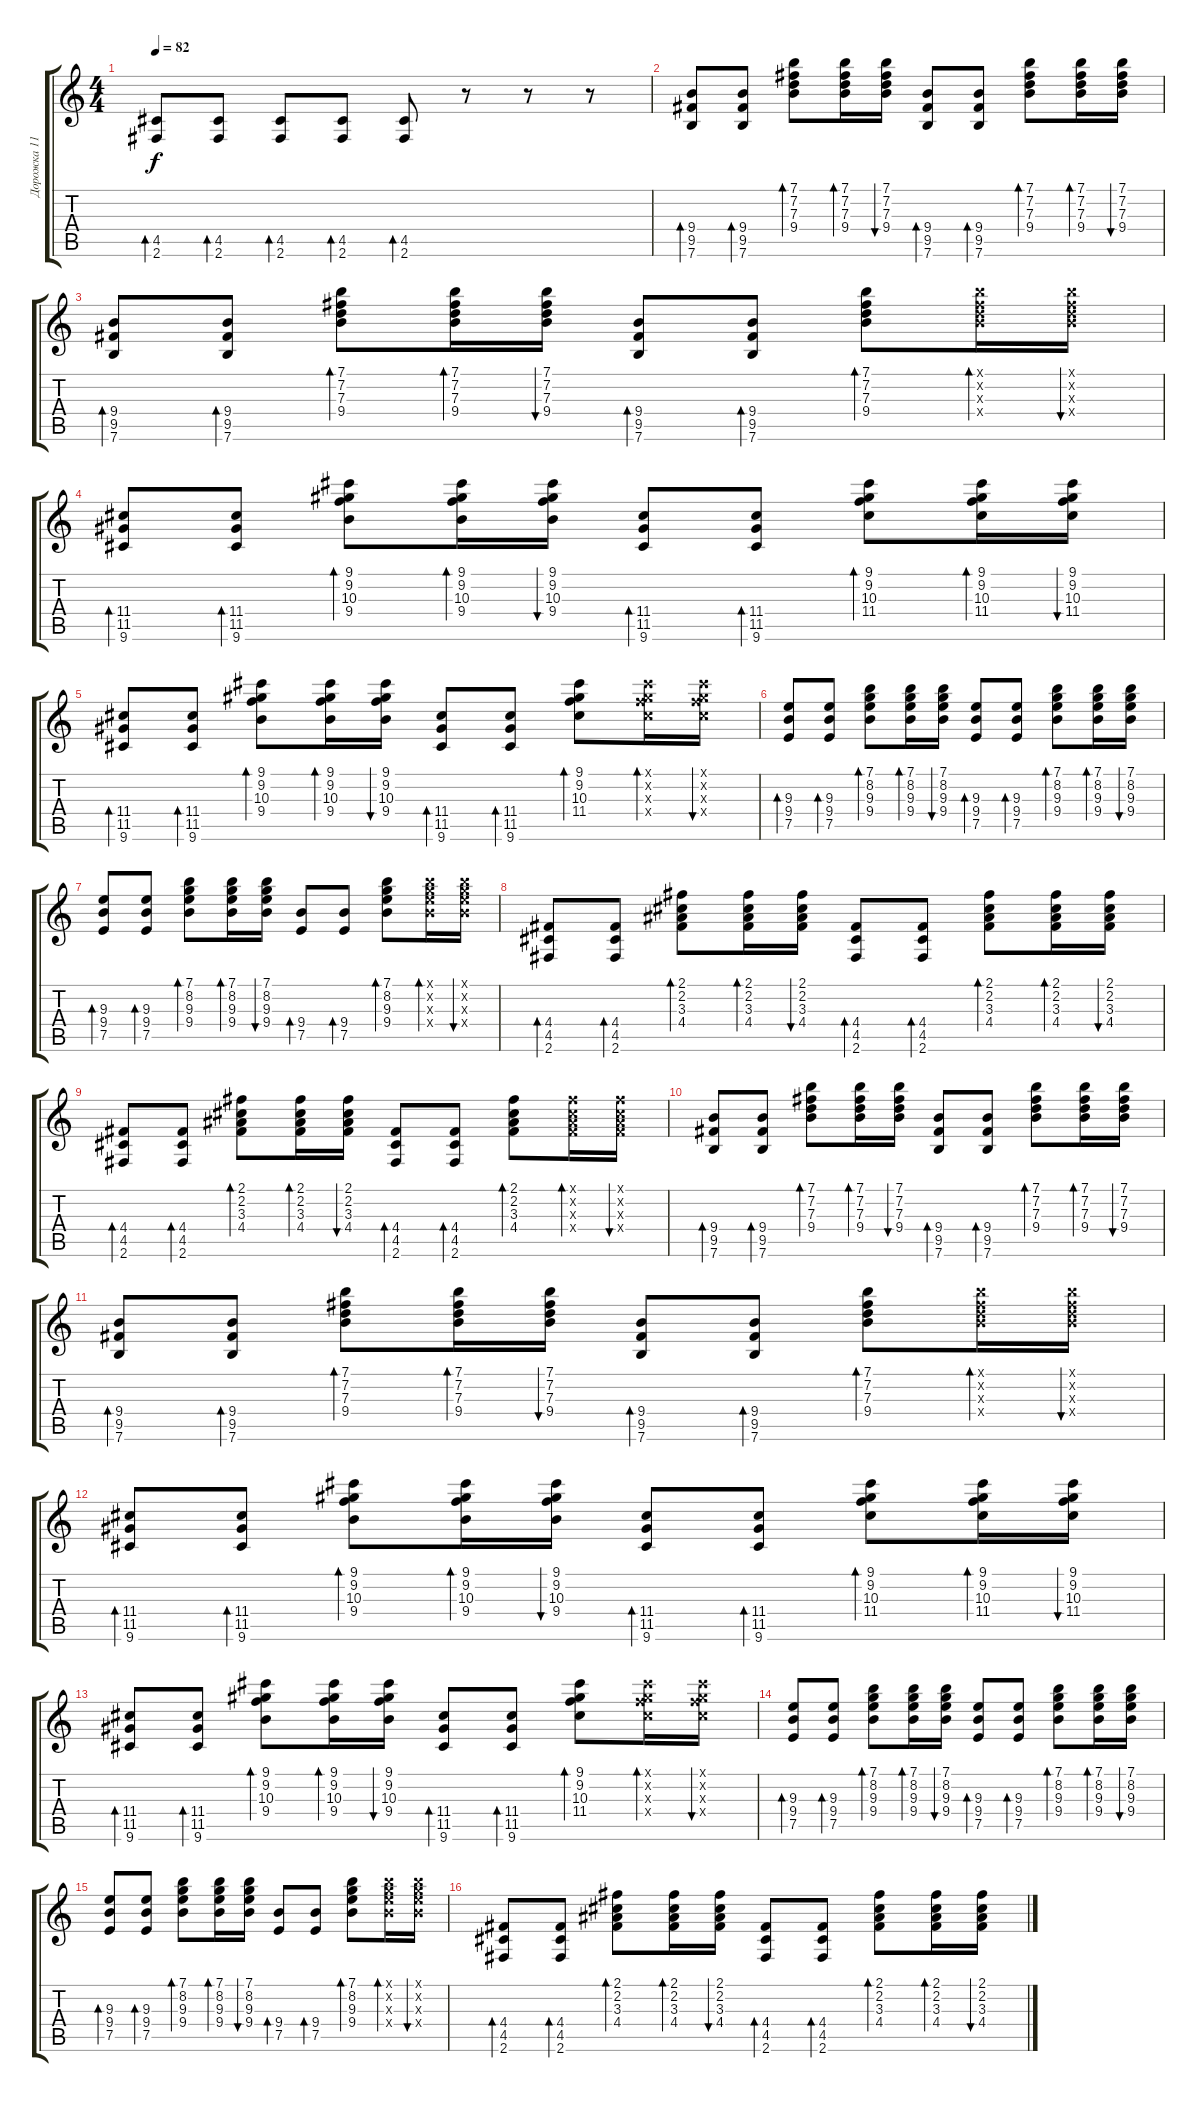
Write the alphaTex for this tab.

\track ("Дорожка 11" "Дорожка 11") {instrument electricguitarclean}
\staff {score tabs}
\tuning (E4 B3 G3 D3 A2 E2) {hide}
\ts (4 4)
\tempo 82
\clef g2
\ks c
(4.5 2.6).8{bd 60 dy f} (4.5 2.6).8{bd 60} (4.5 2.6).8{bd 60} (4.5 2.6).8{bd 60} (4.5 2.6).8{bd 60} r.8 r.8 r.8 |
(9.4 9.5 7.6).8{bd 60} (9.4 9.5 7.6).8{bd 60} (7.1 7.2 7.3 9.4).8{bd 60} (7.1 7.2 7.3 9.4).16{bd 60} (7.1 7.2 7.3 9.4).16{bu 60} (9.4 9.5 7.6).8{bd 60} (9.4 9.5 7.6).8{bd 60} (7.1 7.2 7.3 9.4).8{bd 60} (7.1 7.2 7.3 9.4).16{bd 60} (7.1 7.2 7.3 9.4).16{bu 60} |
(9.4 9.5 7.6).8{bd 60} (9.4 9.5 7.6).8{bd 60} (7.1 7.2 7.3 9.4).8{bd 60} (7.1 7.2 7.3 9.4).16{bd 60} (7.1 7.2 7.3 9.4).16{bu 60} (9.4 9.5 7.6).8{bd 60} (9.4 9.5 7.6).8{bd 60} (7.1 7.2 7.3 9.4).8{bd 60} (7.1{x} 7.2{x} 7.3{x} 9.4{x}).16{bd 60} (7.1{x} 7.2{x} 7.3{x} 9.4{x}).16{bu 60} |
(11.4 11.5 9.6).8{bd 60} (11.4 11.5 9.6).8{bd 60} (9.1 9.2 10.3 9.4).8{bd 60} (9.1 9.2 10.3 9.4).16{bd 60} (9.1 9.2 10.3 9.4).16{bu 60} (11.4 11.5 9.6).8{bd 60} (11.4 11.5 9.6).8{bd 60} (9.1 9.2 10.3 11.4).8{bd 60} (9.1 9.2 10.3 11.4).16{bd 60} (9.1 9.2 10.3 11.4).16{bu 60} |
(11.4 11.5 9.6).8{bd 60} (11.4 11.5 9.6).8{bd 60} (9.1 9.2 10.3 9.4).8{bd 60} (9.1 9.2 10.3 9.4).16{bd 60} (9.1 9.2 10.3 9.4).16{bu 60} (11.4 11.5 9.6).8{bd 60} (11.4 11.5 9.6).8{bd 60} (9.1 9.2 10.3 11.4).8{bd 60} (9.1{x} 9.2{x} 10.3{x} 11.4{x}).16{bd 60} (9.1{x} 9.2{x} 10.3{x} 11.4{x}).16{bu 60} |
(9.3 9.4 7.5).8{bd 60} (9.3 9.4 7.5).8{bd 60} (7.1 8.2 9.3 9.4).8{bd 60} (7.1 8.2 9.3 9.4).16{bd 60} (7.1 8.2 9.3 9.4).16{bu 60} (9.3 9.4 7.5).8{bd 60} (9.3 9.4 7.5).8{bd 60} (7.1 8.2 9.3 9.4).8{bd 60} (7.1 8.2 9.3 9.4).16{bd 60} (7.1 8.2 9.3 9.4).16{bu 60} |
(9.3 9.4 7.5).8{bd 60} (9.3 9.4 7.5).8{bd 60} (7.1 8.2 9.3 9.4).8{bd 60} (7.1 8.2 9.3 9.4).16{bd 60} (7.1 8.2 9.3 9.4).16{bu 60} (9.4 7.5).8{bd 60} (9.4 7.5).8{bd 60} (7.1 8.2 9.3 9.4).8{bd 60} (7.1{x} 8.2{x} 9.3{x} 9.4{x}).16{bd 60} (7.1{x} 8.2{x} 9.3{x} 9.4{x}).16{bu 60} |
(4.4 4.5 2.6).8{bd 60} (4.4 4.5 2.6).8{bd 60} (2.1 2.2 3.3 4.4).8{bd 60} (2.1 2.2 3.3 4.4).16{bd 60} (2.1 2.2 3.3 4.4).16{bu 60} (4.4 4.5 2.6).8{bd 60} (4.4 4.5 2.6).8{bd 60} (2.1 2.2 3.3 4.4).8{bd 60} (2.1 2.2 3.3 4.4).16{bd 60} (2.1 2.2 3.3 4.4).16{bu 60} |
(4.4 4.5 2.6).8{bd 60} (4.4 4.5 2.6).8{bd 60} (2.1 2.2 3.3 4.4).8{bd 60} (2.1 2.2 3.3 4.4).16{bd 60} (2.1 2.2 3.3 4.4).16{bu 60} (4.4 4.5 2.6).8{bd 60} (4.4 4.5 2.6).8{bd 60} (2.1 2.2 3.3 4.4).8{bd 60} (2.1{x} 2.2{x} 3.3{x} 4.4{x}).16{bd 60} (2.1{x} 2.2{x} 3.3{x} 4.4{x}).16{bu 60} |
(9.4 9.5 7.6).8{bd 60} (9.4 9.5 7.6).8{bd 60} (7.1 7.2 7.3 9.4).8{bd 60} (7.1 7.2 7.3 9.4).16{bd 60} (7.1 7.2 7.3 9.4).16{bu 60} (9.4 9.5 7.6).8{bd 60} (9.4 9.5 7.6).8{bd 60} (7.1 7.2 7.3 9.4).8{bd 60} (7.1 7.2 7.3 9.4).16{bd 60} (7.1 7.2 7.3 9.4).16{bu 60} |
(9.4 9.5 7.6).8{bd 60} (9.4 9.5 7.6).8{bd 60} (7.1 7.2 7.3 9.4).8{bd 60} (7.1 7.2 7.3 9.4).16{bd 60} (7.1 7.2 7.3 9.4).16{bu 60} (9.4 9.5 7.6).8{bd 60} (9.4 9.5 7.6).8{bd 60} (7.1 7.2 7.3 9.4).8{bd 60} (7.1{x} 7.2{x} 7.3{x} 9.4{x}).16{bd 60} (7.1{x} 7.2{x} 7.3{x} 9.4{x}).16{bu 60} |
(11.4 11.5 9.6).8{bd 60} (11.4 11.5 9.6).8{bd 60} (9.1 9.2 10.3 9.4).8{bd 60} (9.1 9.2 10.3 9.4).16{bd 60} (9.1 9.2 10.3 9.4).16{bu 60} (11.4 11.5 9.6).8{bd 60} (11.4 11.5 9.6).8{bd 60} (9.1 9.2 10.3 11.4).8{bd 60} (9.1 9.2 10.3 11.4).16{bd 60} (9.1 9.2 10.3 11.4).16{bu 60} |
(11.4 11.5 9.6).8{bd 60} (11.4 11.5 9.6).8{bd 60} (9.1 9.2 10.3 9.4).8{bd 60} (9.1 9.2 10.3 9.4).16{bd 60} (9.1 9.2 10.3 9.4).16{bu 60} (11.4 11.5 9.6).8{bd 60} (11.4 11.5 9.6).8{bd 60} (9.1 9.2 10.3 11.4).8{bd 60} (9.1{x} 9.2{x} 10.3{x} 11.4{x}).16{bd 60} (9.1{x} 9.2{x} 10.3{x} 11.4{x}).16{bu 60} |
(9.3 9.4 7.5).8{bd 60} (9.3 9.4 7.5).8{bd 60} (7.1 8.2 9.3 9.4).8{bd 60} (7.1 8.2 9.3 9.4).16{bd 60} (7.1 8.2 9.3 9.4).16{bu 60} (9.3 9.4 7.5).8{bd 60} (9.3 9.4 7.5).8{bd 60} (7.1 8.2 9.3 9.4).8{bd 60} (7.1 8.2 9.3 9.4).16{bd 60} (7.1 8.2 9.3 9.4).16{bu 60} |
(9.3 9.4 7.5).8{bd 60} (9.3 9.4 7.5).8{bd 60} (7.1 8.2 9.3 9.4).8{bd 60} (7.1 8.2 9.3 9.4).16{bd 60} (7.1 8.2 9.3 9.4).16{bu 60} (9.4 7.5).8{bd 60} (9.4 7.5).8{bd 60} (7.1 8.2 9.3 9.4).8{bd 60} (7.1{x} 8.2{x} 9.3{x} 9.4{x}).16{bd 60} (7.1{x} 8.2{x} 9.3{x} 9.4{x}).16{bu 60} |
(4.4 4.5 2.6).8{bd 60} (4.4 4.5 2.6).8{bd 60} (2.1 2.2 3.3 4.4).8{bd 60} (2.1 2.2 3.3 4.4).16{bd 60} (2.1 2.2 3.3 4.4).16{bu 60} (4.4 4.5 2.6).8{bd 60} (4.4 4.5 2.6).8{bd 60} (2.1 2.2 3.3 4.4).8{bd 60} (2.1 2.2 3.3 4.4).16{bd 60} (2.1 2.2 3.3 4.4).16{bu 60}
